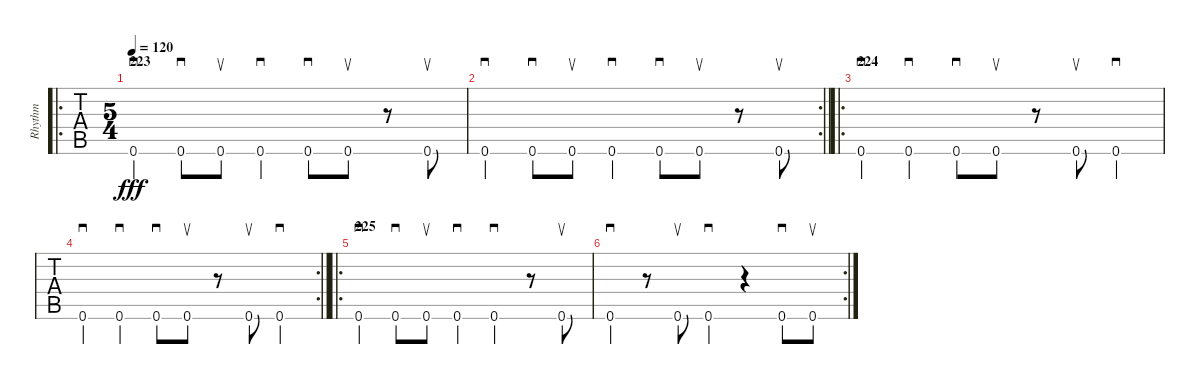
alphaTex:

\track ("Rhythm" "Rhythm") {instrument acousticguitarsteel}
\staff {tabs}
\tuning (E4 B3 G3 D3 A2 E2) {hide}
\ro
\ts (5 4)
\section ("" "223")
\tempo 120
\clef g2
\ks c
0.6.4{sd dy fff} 0.6.8{sd} 0.6.8{su} 0.6.4{sd} 0.6.8{sd} 0.6.8{su} r.8 0.6.8{su} |
\rc 2
\barLineRight lightlight
0.6.4{sd} 0.6.8{sd} 0.6.8{su} 0.6.4{sd} 0.6.8{sd} 0.6.8{su} r.8 0.6.8{su} |
\ro
\section ("" "224")
0.6.4{sd} 0.6.4{sd} 0.6.8{sd} 0.6.8{su} r.8 0.6.8{su} 0.6.4{sd} |
\rc 2
\barLineRight lightlight
0.6.4{sd} 0.6.4{sd} 0.6.8{sd} 0.6.8{su} r.8 0.6.8{su} 0.6.4{sd} |
\ro
\section ("" "225")
0.6.4{sd} 0.6.8{sd} 0.6.8{su} 0.6.4{sd} 0.6.4{sd} r.8 0.6.8{su} |
\rc 2
0.6.4{sd} r.8 0.6.8{su} 0.6.4{sd} r.4 0.6.8{sd} 0.6.8{su}
